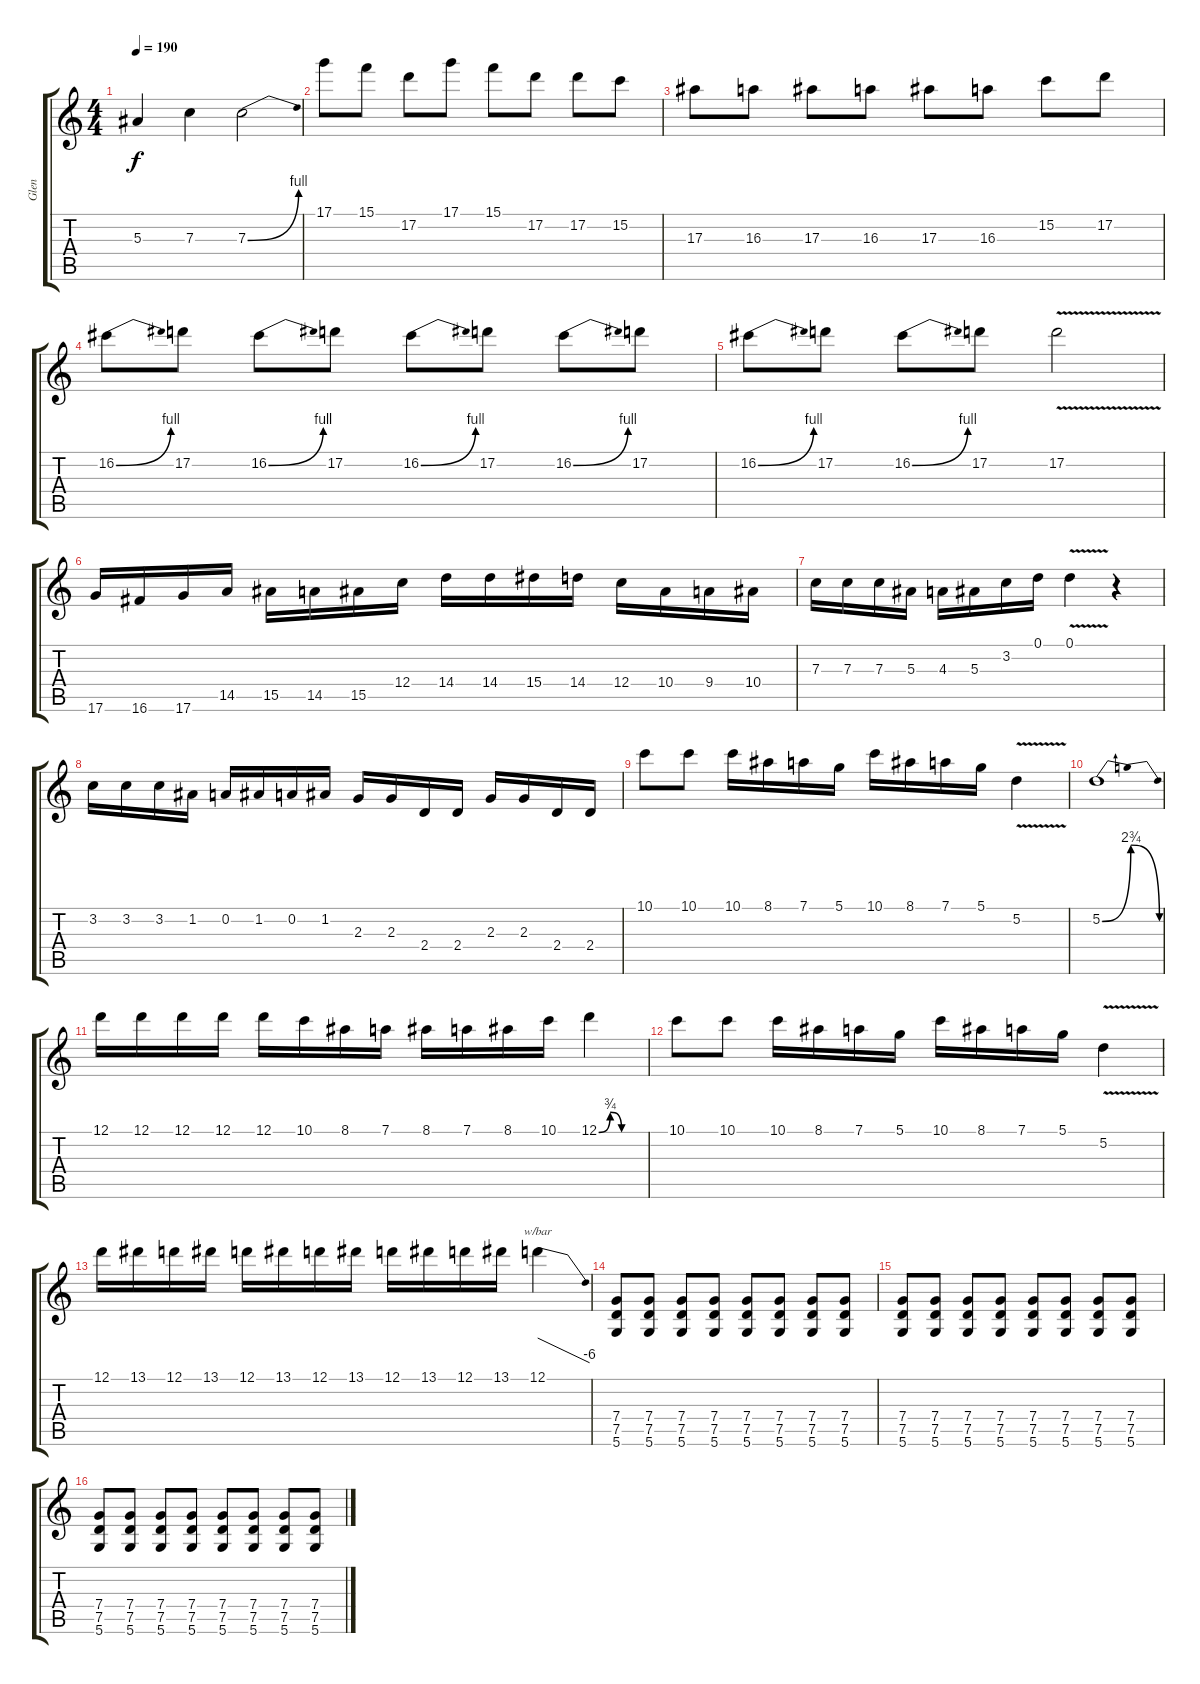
\track ("Glen" "Glen") {instrument distortionguitar}
\staff {score tabs}
\tuning (D4 A3 F3 C3 G2 D2) {hide}
\ts (4 4)
\tempo 190
\clef g2
\ks c
5.3.4{dy f} 7.3.4 7.3{be (bend 0 0 60 4)}.2 |
17.1.8 15.1.8 17.2.8 17.1.8 15.1.8 17.2.8 17.2.8 15.2.8 |
17.3.8 16.3.8 17.3.8 16.3.8 17.3.8 16.3.8 15.2.8 17.2.8 |
16.2{be (bend 0 0 60 4)}.8 17.2.8 16.2{be (bend 0 0 60 4)}.8 17.2.8 16.2{be (bend 0 0 60 4)}.8 17.2.8 16.2{be (bend 0 0 60 4)}.8 17.2.8 |
16.2{be (bend 0 0 60 4)}.8 17.2.8 16.2{be (bend 0 0 60 4)}.8 17.2.8 17.2{v}.2 |
17.6.16 16.6.16 17.6.16 14.5.16 15.5.16 14.5.16 15.5.16 12.4.16 14.4.16 14.4.16 15.4.16 14.4.16 12.4.16 10.4.16 9.4.16 10.4.16 |
7.3.16 7.3.16 7.3.16 5.3.16 4.3.16 5.3.16 3.2.16 0.1.16 0.1{v}.4 r.4 |
3.2.16 3.2.16 3.2.16 1.2.16 0.2.16 1.2.16 0.2.16 1.2.16 2.3.16 2.3.16 2.4.16 2.4.16 2.3.16 2.3.16 2.4.16 2.4.16 |
10.1.8 10.1.8 10.1.16 8.1.16 7.1.16 5.1.16 10.1.16 8.1.16 7.1.16 5.1.16 5.2{v}.4 |
5.2{be (bendrelease 0 0 30 11 30 11 60 0)}.1 |
12.1.16 12.1.16 12.1.16 12.1.16 12.1.16 10.1.16 8.1.16 7.1.16 8.1.16 7.1.16 8.1.16 10.1.16 12.1{be (custom 0 0 15 3 30 0 60 0)}.4 |
10.1.8 10.1.8 10.1.16 8.1.16 7.1.16 5.1.16 10.1.16 8.1.16 7.1.16 5.1.16 5.2{v}.4 |
12.1.16 13.1.16 12.1.16 13.1.16 12.1.16 13.1.16 12.1.16 13.1.16 12.1.16 13.1.16 12.1.16 13.1.16 12.1.4{tbe (dive default 0 0 60 -24)} |
(7.4 7.5 5.6).8 (7.4 7.5 5.6).8 (7.4 7.5 5.6).8 (7.4 7.5 5.6).8 (7.4 7.5 5.6).8 (7.4 7.5 5.6).8 (7.4 7.5 5.6).8 (7.4 7.5 5.6).8 |
(7.4 7.5 5.6).8 (7.4 7.5 5.6).8 (7.4 7.5 5.6).8 (7.4 7.5 5.6).8 (7.4 7.5 5.6).8 (7.4 7.5 5.6).8 (7.4 7.5 5.6).8 (7.4 7.5 5.6).8 |
(7.4 7.5 5.6).8 (7.4 7.5 5.6).8 (7.4 7.5 5.6).8 (7.4 7.5 5.6).8 (7.4 7.5 5.6).8 (7.4 7.5 5.6).8 (7.4 7.5 5.6).8 (7.4 7.5 5.6).8
